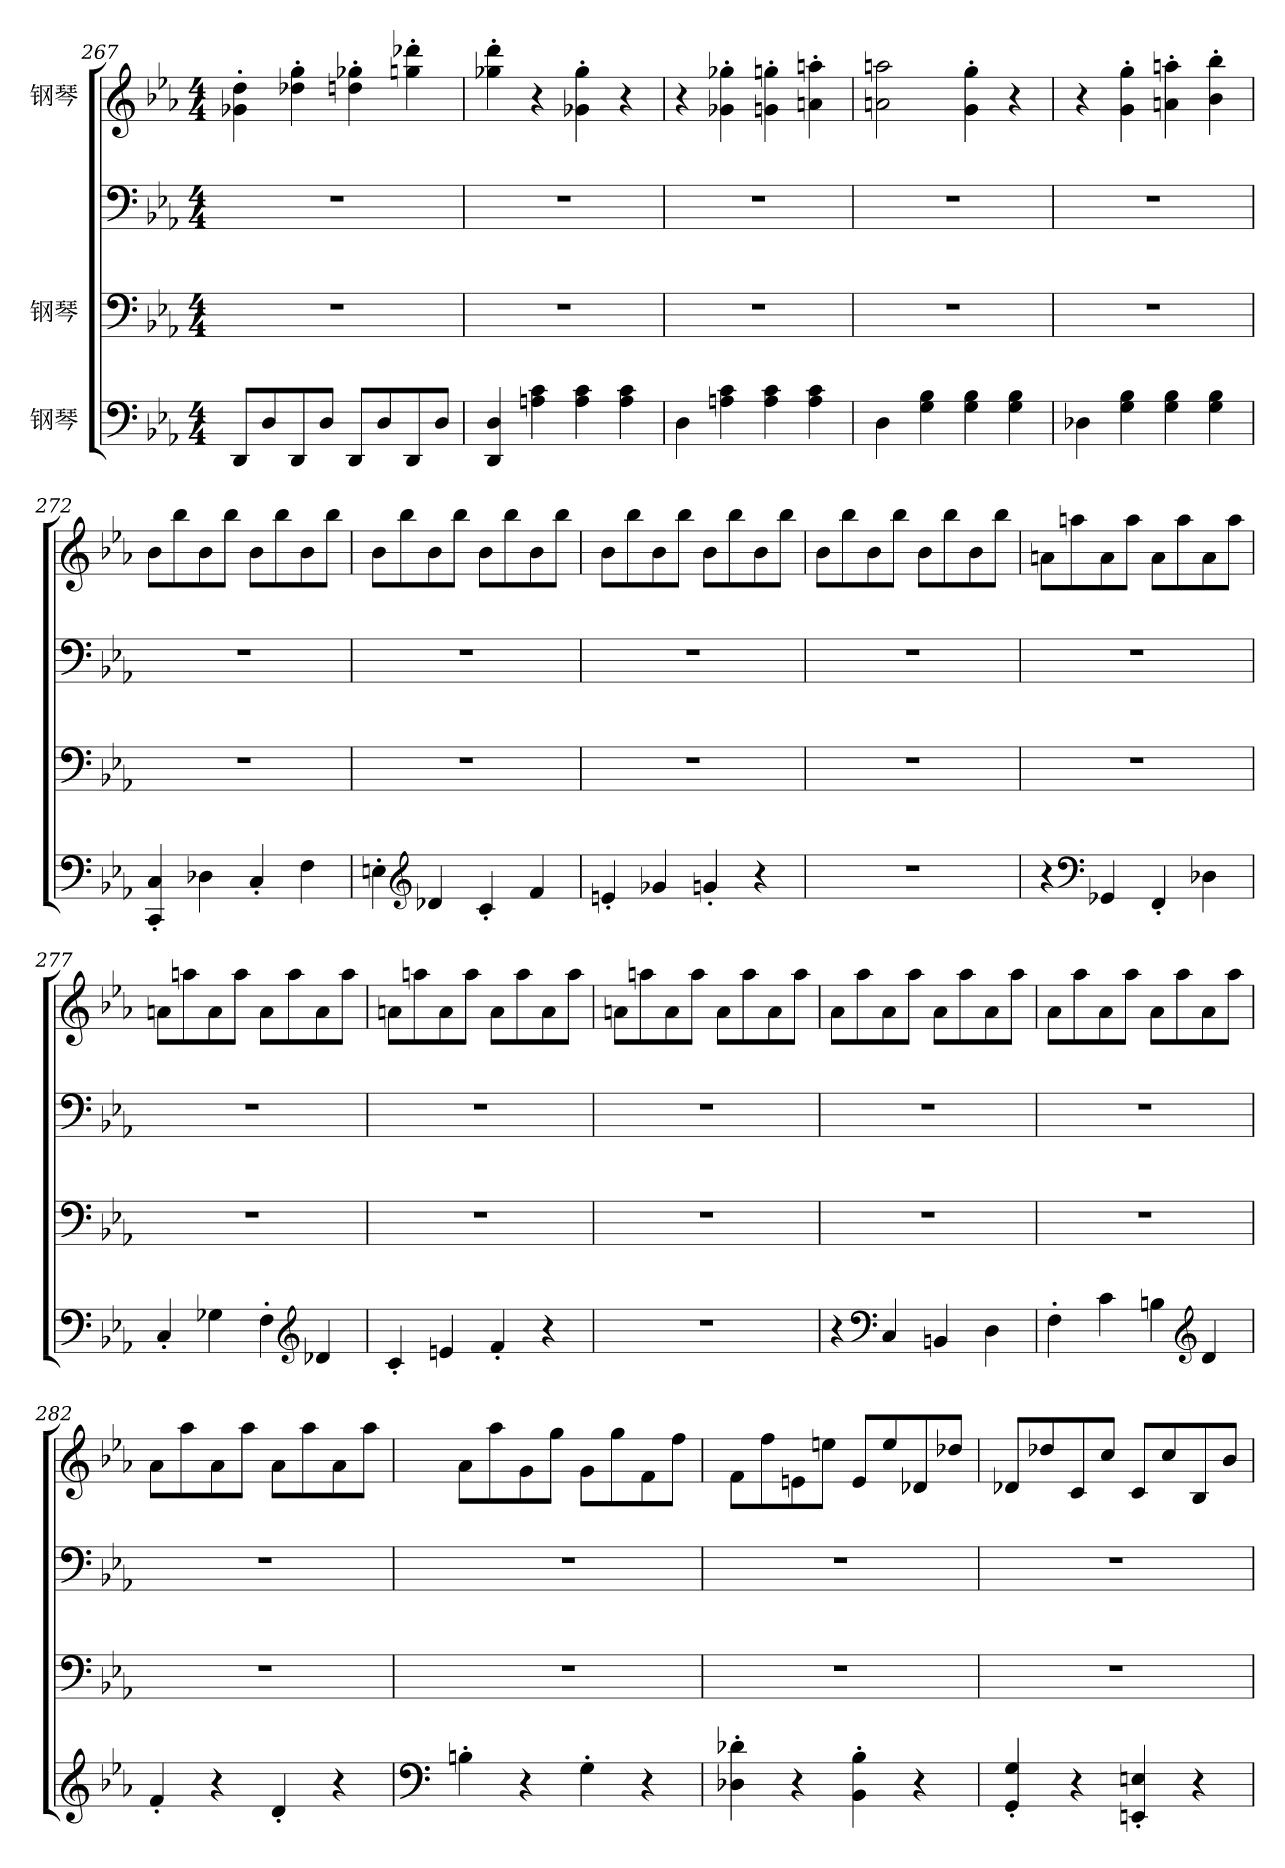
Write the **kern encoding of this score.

**kern	**kern	**kern	**kern
*part3	*part2	*part2	*part1
*staff4	*staff3	*staff2	*staff1
*I"钢琴	*I"钢琴	*	*I"钢琴
!!LO:LB:g=z
*clefF4	*clefF4	*clefF4	*clefG2
*k[b-e-a-]	*k[b-e-a-]	*k[b-e-a-]	*k[b-e-a-]
*M4/4	*M4/4	*M4/4	*M4/4
=267	=267	=267	=267
8DD/L	1r	1r	4g-X\' 4dd\'
8D/	.	.	.
8DD/	.	.	4dd-X\' 4gg\'
8D/J	.	.	.
8DD/L	.	.	4ddn\' 4gg-X\'
8D/	.	.	.
8DD/	.	.	4ggn\' 4ddd-X\'
8D/J	.	.	.
=268	=268	=268	=268
4DD/ 4D/	1r	1r	4gg-X\' 4ddd\'
4An\ 4c\	.	.	4r
4A\ 4c\	.	.	4g-X\' 4gg-\'
4A\ 4c\	.	.	4r
=269	=269	=269	=269
4D\	1r	1r	4r
4An\ 4c\	.	.	4g-X\' 4gg-X\'
4A\ 4c\	.	.	4gn\' 4ggn\'
4A\ 4c\	.	.	4an\' 4aan\'
=270	=270	=270	=270
4D\	1r	1r	2an\ 2aan\
4G\ 4B-\	.	.	.
4G\ 4B-\	.	.	4g\' 4gg\'
4G\ 4B-\	.	.	4r
=271	=271	=271	=271
4D-X\	1r	1r	4r
4G\ 4B-\	.	.	4g\' 4gg\'
4G\ 4B-\	.	.	4an\' 4aan\'
4G\ 4B-\	.	.	4b-\' 4bb-\'
!!LO:PB:g=z
=272	=272	=272	=272
4CC/' 4C/'	1r	1r	8b-\L
.	.	.	8bb-\
4D-X\	.	.	8b-\
.	.	.	8bb-\J
4C'/	.	.	8b-\L
.	.	.	8bb-\
4F\	.	.	8b-\
.	.	.	8bb-\J
=273	=273	=273	=273
4En'\	1r	1r	8b-\L
.	.	.	8bb-\
*clefG2	*	*	*
4d-X/	.	.	8b-\
.	.	.	8bb-\J
4c'/	.	.	8b-\L
.	.	.	8bb-\
4f/	.	.	8b-\
.	.	.	8bb-\J
=274	=274	=274	=274
4en'/	1r	1r	8b-\L
.	.	.	8bb-\
4g-X/	.	.	8b-\
.	.	.	8bb-\J
4gn'/	.	.	8b-\L
.	.	.	8bb-\
4r	.	.	8b-\
.	.	.	8bb-\J
=275	=275	=275	=275
1r	1r	1r	8b-\L
.	.	.	8bb-\
.	.	.	8b-\
.	.	.	8bb-\J
.	.	.	8b-\L
.	.	.	8bb-\
.	.	.	8b-\
.	.	.	8bb-\J
!!LO:LB:g=z
=276	=276	=276	=276
4r	1r	1r	8an\L
.	.	.	8aan\
*clefF4	*	*	*
4GG-X/	.	.	8a\
.	.	.	8aa\J
4FF'/	.	.	8a\L
.	.	.	8aa\
4D-X\	.	.	8a\
.	.	.	8aa\J
=277	=277	=277	=277
4C'/	1r	1r	8an\L
.	.	.	8aan\
4G-X\	.	.	8a\
.	.	.	8aa\J
4F'\	.	.	8a\L
.	.	.	8aa\
*clefG2	*	*	*
4d-X/	.	.	8a\
.	.	.	8aa\J
=278	=278	=278	=278
4c'/	1r	1r	8an\L
.	.	.	8aan\
4en/	.	.	8a\
.	.	.	8aa\J
4f'/	.	.	8a\L
.	.	.	8aa\
4r	.	.	8a\
.	.	.	8aa\J
=279	=279	=279	=279
1r	1r	1r	8an\L
.	.	.	8aan\
.	.	.	8a\
.	.	.	8aa\J
.	.	.	8a\L
.	.	.	8aa\
.	.	.	8a\
.	.	.	8aa\J
!!LO:LB:g=z
=280	=280	=280	=280
4r	1r	1r	8a-\L
.	.	.	8aa-\
*clefF4	*	*	*
4C/	.	.	8a-\
.	.	.	8aa-\J
4BBn/	.	.	8a-\L
.	.	.	8aa-\
4D\	.	.	8a-\
.	.	.	8aa-\J
=281	=281	=281	=281
4F'\	1r	1r	8a-\L
.	.	.	8aa-\
4c\	.	.	8a-\
.	.	.	8aa-\J
4Bn\	.	.	8a-\L
.	.	.	8aa-\
*clefG2	*	*	*
4d/	.	.	8a-\
.	.	.	8aa-\J
=282	=282	=282	=282
4f'/	1r	1r	8a-\L
.	.	.	8aa-\
4r	.	.	8a-\
.	.	.	8aa-\J
4d'/	.	.	8a-\L
.	.	.	8aa-\
4r	.	.	8a-\
.	.	.	8aa-\J
=283	=283	=283	=283
*clefF4	*	*	*
4Bn'\	1r	1r	8a-\L
.	.	.	8aa-\
4r	.	.	8g\
.	.	.	8gg\J
4G'\	.	.	8g\L
.	.	.	8gg\
4r	.	.	8f\
.	.	.	8ff\J
!!LO:PB:g=z
=284	=284	=284	=284
4D-X\' 4d-X\'	1r	1r	8f\L
.	.	.	8ff\
4r	.	.	8en\
.	.	.	8een\J
4BB-\' 4B-\'	.	.	8e/L
.	.	.	8ee/
4r	.	.	8d-X/
.	.	.	8dd-X/J
=285	=285	=285	=285
4GG/' 4G/'	1r	1r	8d-X/L
.	.	.	8dd-X/
4r	.	.	8c/
.	.	.	8cc/J
4EEn/' 4En/'	.	.	8c/L
.	.	.	8cc/
4r	.	.	8B-/
.	.	.	8b-/J
=	=	=	=
*-	*-	*-	*-
